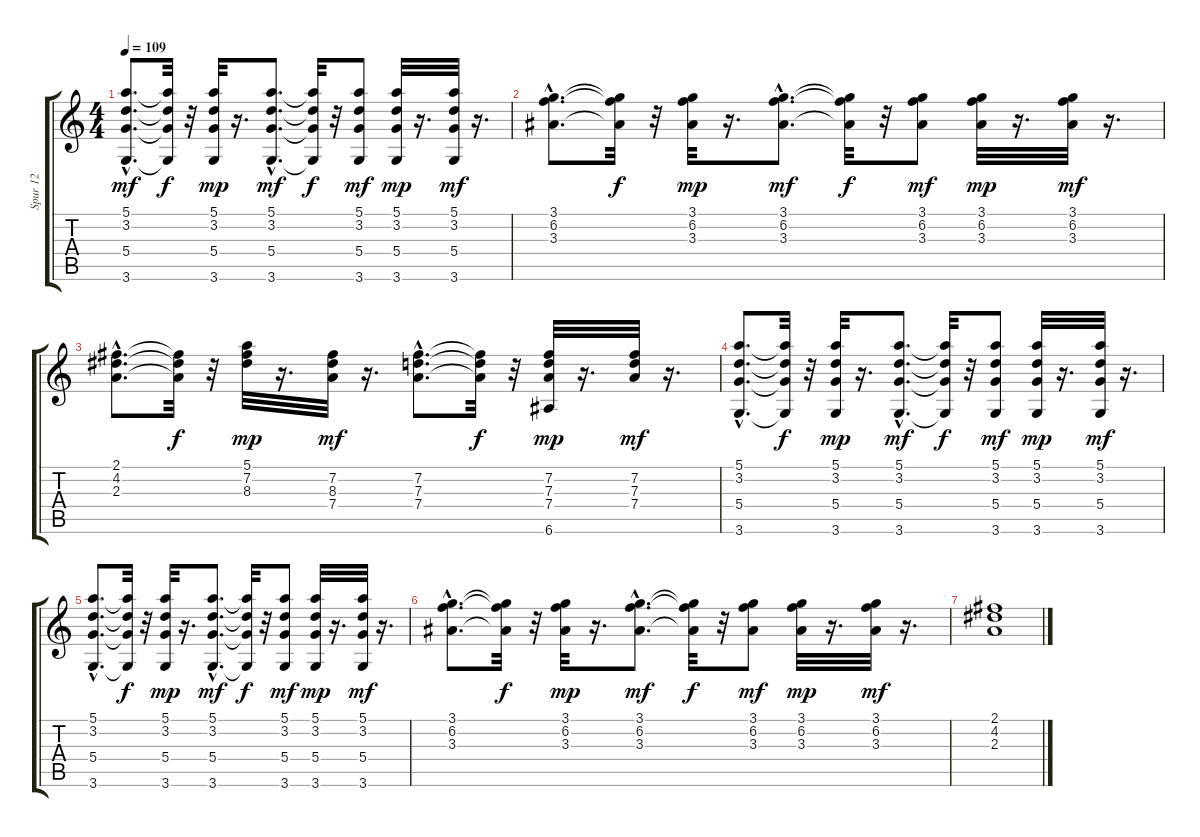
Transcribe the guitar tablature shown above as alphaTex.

\track ("Spur 12" "Spur 12") {instrument acousticguitarnylon}
\staff {score tabs}
\tuning (E4 B3 G3 D3 A2 E2) {hide}
\ts (4 4)
\tempo 109
\clef g2
\ks c
(5.1{hac} 3.2{hac} 5.4{hac} 3.6{hac}).8{d dy mf} (5.1{t} 3.2{t} 5.4{t} 3.6{t}).32{dy f} r.32 (5.1 3.2 5.4 3.6).32{dy mp} r.16{d} (5.1{hac} 3.2{hac} 5.4{hac} 3.6{hac}).8{d dy mf} (5.1{t} 3.2{t} 5.4{t} 3.6{t}).32{dy f} r.32 (5.1 3.2 5.4 3.6).8{dy mf} (5.1 3.2 5.4 3.6).32{dy mp} r.16{d} (5.1 3.2 5.4 3.6).32{dy mf} r.16{d} |
(3.1{hac} 6.2{hac} 3.3{hac}).8{d} (3.1{t} 6.2{t} 3.3{t}).32{dy f} r.32 (3.1 6.2 3.3).32{dy mp} r.16{d} (3.1{hac} 6.2{hac} 3.3{hac}).8{d dy mf} (3.1{t} 6.2{t} 3.3{t}).32{dy f} r.32 (3.1 6.2 3.3).8{dy mf} (3.1 6.2 3.3).32{dy mp} r.16{d} (3.1 6.2 3.3).32{dy mf} r.16{d} |
(2.1{hac} 4.2{hac} 2.3{hac}).8{d} (2.1{t} 4.2{t} 2.3{t}).32{dy f} r.32 (5.1 7.2 8.3).32{dy mp} r.16{d} (7.2 8.3 7.4).32{dy mf} r.16{d} (7.2{hac} 7.3{hac} 7.4{hac}).8{d} (7.2{t} 7.3{t} 7.4{t}).32{dy f} r.32 (7.2 7.3 7.4 6.6).32{dy mp} r.16{d} (7.2 7.3 7.4).32{dy mf} r.16{d} |
(5.1{hac} 3.2{hac} 5.4{hac} 3.6{hac}).8{d} (5.1{t} 3.2{t} 5.4{t} 3.6{t}).32{dy f} r.32 (5.1 3.2 5.4 3.6).32{dy mp} r.16{d} (5.1{hac} 3.2{hac} 5.4{hac} 3.6{hac}).8{d dy mf} (5.1{t} 3.2{t} 5.4{t} 3.6{t}).32{dy f} r.32 (5.1 3.2 5.4 3.6).8{dy mf} (5.1 3.2 5.4 3.6).32{dy mp} r.16{d} (5.1 3.2 5.4 3.6).32{dy mf} r.16{d} |
(5.1{hac} 3.2{hac} 5.4{hac} 3.6{hac}).8{d} (5.1{t} 3.2{t} 5.4{t} 3.6{t}).32{dy f} r.32 (5.1 3.2 5.4 3.6).32{dy mp} r.16{d} (5.1{hac} 3.2{hac} 5.4{hac} 3.6{hac}).8{d dy mf} (5.1{t} 3.2{t} 5.4{t} 3.6{t}).32{dy f} r.32 (5.1 3.2 5.4 3.6).8{dy mf} (5.1 3.2 5.4 3.6).32{dy mp} r.16{d} (5.1 3.2 5.4 3.6).32{dy mf} r.16{d} |
(3.1{hac} 6.2{hac} 3.3{hac}).8{d} (3.1{t} 6.2{t} 3.3{t}).32{dy f} r.32 (3.1 6.2 3.3).32{dy mp} r.16{d} (3.1{hac} 6.2{hac} 3.3{hac}).8{d dy mf} (3.1{t} 6.2{t} 3.3{t}).32{dy f} r.32 (3.1 6.2 3.3).8{dy mf} (3.1 6.2 3.3).32{dy mp} r.16{d} (3.1 6.2 3.3).32{dy mf} r.16{d} |
(2.1 4.2 2.3).1
